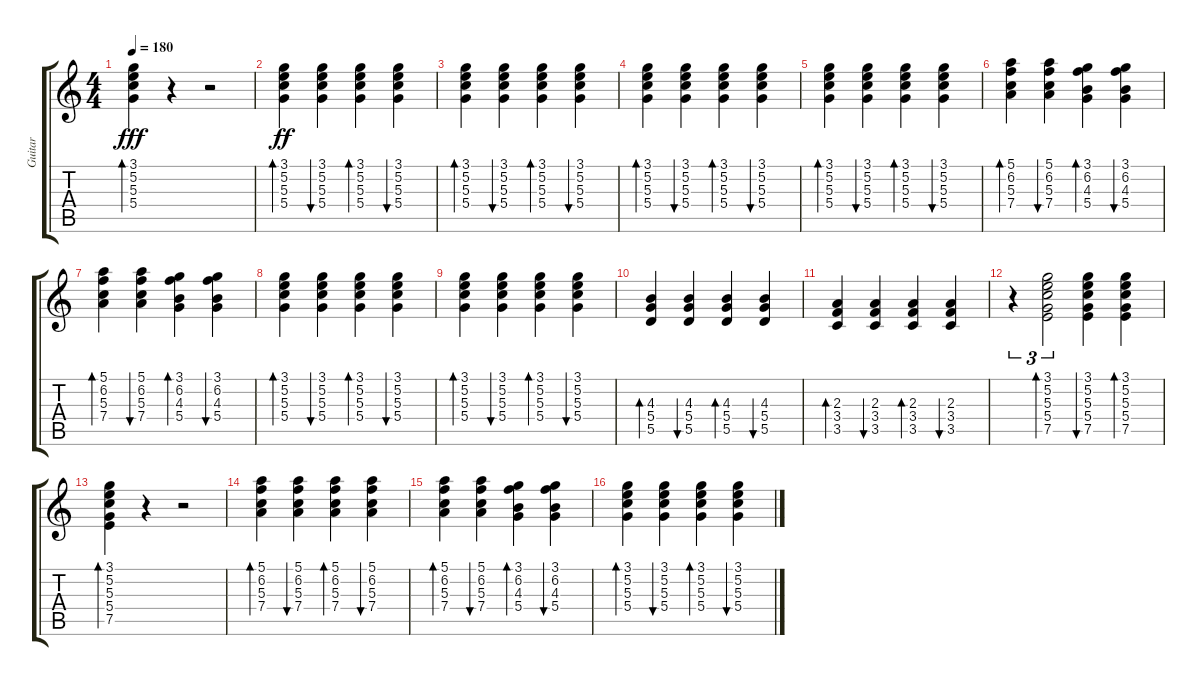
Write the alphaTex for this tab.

\track ("Guitar" "Guitar") {instrument acousticguitarsteel}
\staff {score tabs}
\tuning (E4 B3 G3 D3 A2 E2) {hide}
\ts (4 4)
\tempo 180
\clef g2
\ks c
(3.1 5.2 5.3 5.4).4{bd 60 dy fff} r.4 r.2 |
(3.1 5.2 5.3 5.4).4{bd 60 dy ff} (3.1 5.2 5.3 5.4).4{bu 60} (3.1 5.2 5.3 5.4).4{bd 60} (3.1 5.2 5.3 5.4).4{bu 60} |
(3.1 5.2 5.3 5.4).4{bd 60} (3.1 5.2 5.3 5.4).4{bu 60} (3.1 5.2 5.3 5.4).4{bd 60} (3.1 5.2 5.3 5.4).4{bu 60} |
(3.1 5.2 5.3 5.4).4{bd 60} (3.1 5.2 5.3 5.4).4{bu 60} (3.1 5.2 5.3 5.4).4{bd 60} (3.1 5.2 5.3 5.4).4{bu 60} |
(3.1 5.2 5.3 5.4).4{bd 60} (3.1 5.2 5.3 5.4).4{bu 60} (3.1 5.2 5.3 5.4).4{bd 60} (3.1 5.2 5.3 5.4).4{bu 60} |
(5.1 6.2 5.3 7.4).4{bd 60} (5.1 6.2 5.3 7.4).4{bu 60} (3.1 6.2 4.3 5.4).4{bd 60} (3.1 6.2 4.3 5.4).4{bu 60} |
(5.1 6.2 5.3 7.4).4{bd 60} (5.1 6.2 5.3 7.4).4{bu 60} (3.1 6.2 4.3 5.4).4{bd 60} (3.1 6.2 4.3 5.4).4{bu 60} |
(3.1 5.2 5.3 5.4).4{bd 60} (3.1 5.2 5.3 5.4).4{bu 60} (3.1 5.2 5.3 5.4).4{bd 60} (3.1 5.2 5.3 5.4).4{bu 60} |
(3.1 5.2 5.3 5.4).4{bd 60} (3.1 5.2 5.3 5.4).4{bu 60} (3.1 5.2 5.3 5.4).4{bd 60} (3.1 5.2 5.3 5.4).4{bu 60} |
(4.3 5.4 5.5).4{bd 60} (4.3 5.4 5.5).4{bu 60} (4.3 5.4 5.5).4{bd 60} (4.3 5.4 5.5).4{bu 60} |
(2.3 3.4 3.5).4{bd 60} (2.3 3.4 3.5).4{bu 60} (2.3 3.4 3.5).4{bd 60} (2.3 3.4 3.5).4{bu 60} |
r.4{tu (3 2)} (3.1 5.2 5.3 5.4 7.5).2{tu (3 2) bd 60} (3.1 5.2 5.3 5.4 7.5).4{bu 60} (3.1 5.2 5.3 5.4 7.5).4{bd 60} |
(3.1 5.2 5.3 5.4 7.5).4{bd 60} r.4 r.2 |
(5.1 6.2 5.3 7.4).4{bd 60} (5.1 6.2 5.3 7.4).4{bu 60} (5.1 6.2 5.3 7.4).4{bd 60} (5.1 6.2 5.3 7.4).4{bu 60} |
(5.1 6.2 5.3 7.4).4{bd 60} (5.1 6.2 5.3 7.4).4{bu 60} (3.1 6.2 4.3 5.4).4{bd 60} (3.1 6.2 4.3 5.4).4{bu 60} |
(3.1 5.2 5.3 5.4).4{bd 60} (3.1 5.2 5.3 5.4).4{bu 60} (3.1 5.2 5.3 5.4).4{bd 60} (3.1 5.2 5.3 5.4).4{bu 60}
